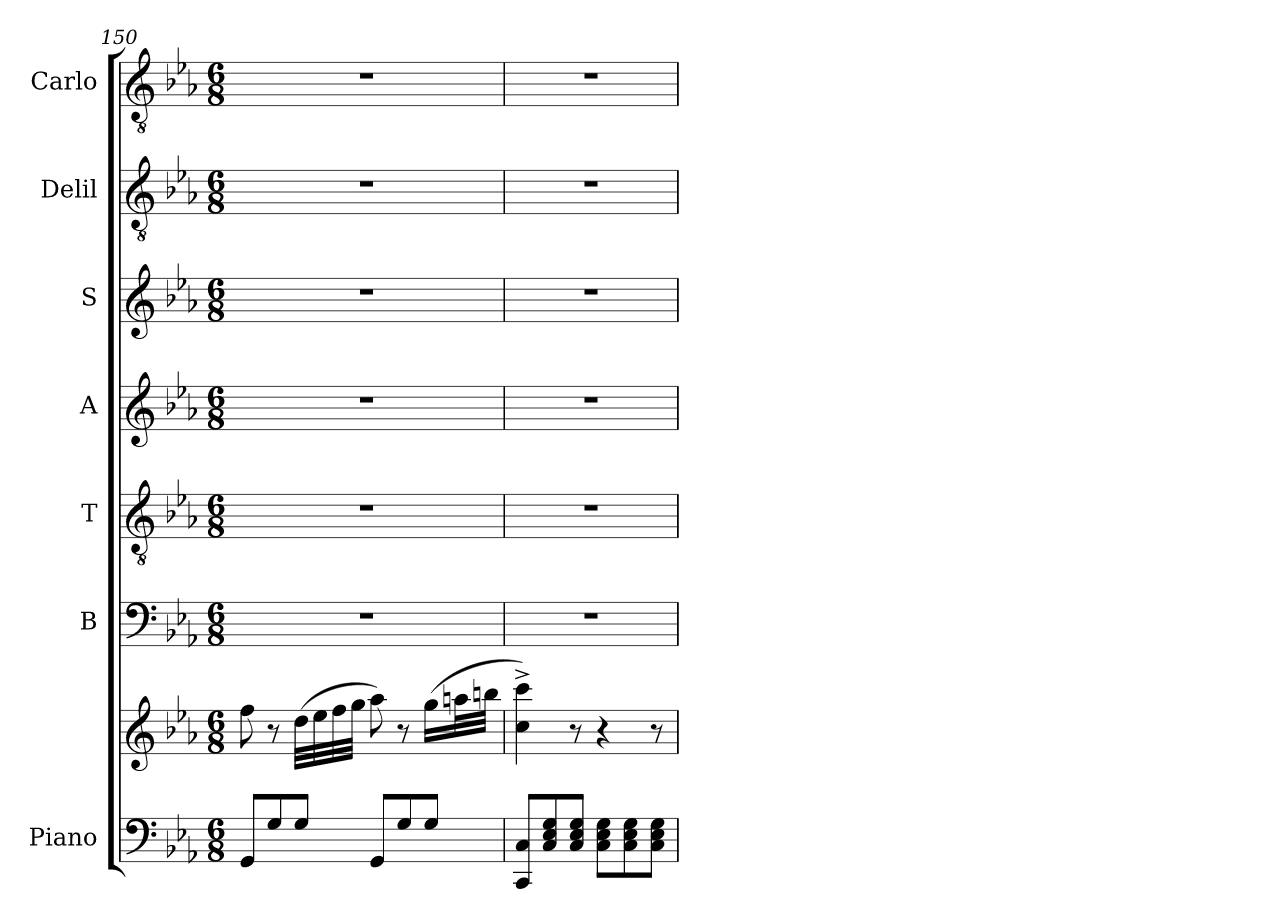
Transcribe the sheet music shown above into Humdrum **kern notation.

**kern	**kern	**dynam	**kern	**kern	**kern	**kern	**kern	**kern
*part7	*part7	*part7	*part6	*part5	*part4	*part3	*part2	*part1
*staff8	*staff7	*staff7/8	*staff6	*staff5	*staff4	*staff3	*staff2	*staff1
*I"Piano	*	*	*I"B	*I"T	*I"A	*I"S	*I"Delil	*I"Carlo
*I'Pno	*	*	*I'B	*I'T	*I'A	*I'S	*	*
*clefF4	*clefG2	*	*clefF4	*clefGv2	*clefG2	*clefG2	*clefGv2	*clefGv2
*k[b-e-a-]	*k[b-e-a-]	*	*k[b-e-a-]	*k[b-e-a-]	*k[b-e-a-]	*k[b-e-a-]	*k[b-e-a-]	*k[b-e-a-]
*M6/8	*M6/8	*	*M6/8	*M6/8	*M6/8	*M6/8	*M6/8	*M6/8
=150	=150	=150	=150	=150	=150	=150	=150	=150
8GG/L	8ff\	.	2.r	2.r	2.r	2.r	2.r	2.r
8G/	8r	.	.	.	.	.	.	.
8G/J	(32dd\LLL	.	.	.	.	.	.	.
.	32ee-\	.	.	.	.	.	.	.
.	32ff\	.	.	.	.	.	.	.
.	32gg\JJJ	.	.	.	.	.	.	.
8GG/L	8aa-\)	.	.	.	.	.	.	.
8G/	8r	.	.	.	.	.	.	.
8G/J	(16gg\LL	.	.	.	.	.	.	.
.	32aan\L	.	.	.	.	.	.	.
.	32bbn\JJJ	.	.	.	.	.	.	.
=151	=151	=151	=151	=151	=151	=151	=151	=151
!	!	!LO:DY:b=2	!	!	!	!	!	!
!	!	!LO:DY:n=1:b	!	!	!	!	!	!
8CC/ 8C/L	4cc\^ 4ccc\^)	mf mf	2.r	2.r	2.r	2.r	2.r	2.r
8C/ 8E-/ 8G/	.	.	.	.	.	.	.	.
8C/ 8E-/ 8G/J	8r	.	.	.	.	.	.	.
8C\ 8E-\ 8G\L	4r	.	.	.	.	.	.	.
8C\ 8E-\ 8G\	.	.	.	.	.	.	.	.
8C\ 8E-\ 8G\J	8r	.	.	.	.	.	.	.
=	=	=	=	=	=	=	=	=
*-	*-	*-	*-	*-	*-	*-	*-	*-
